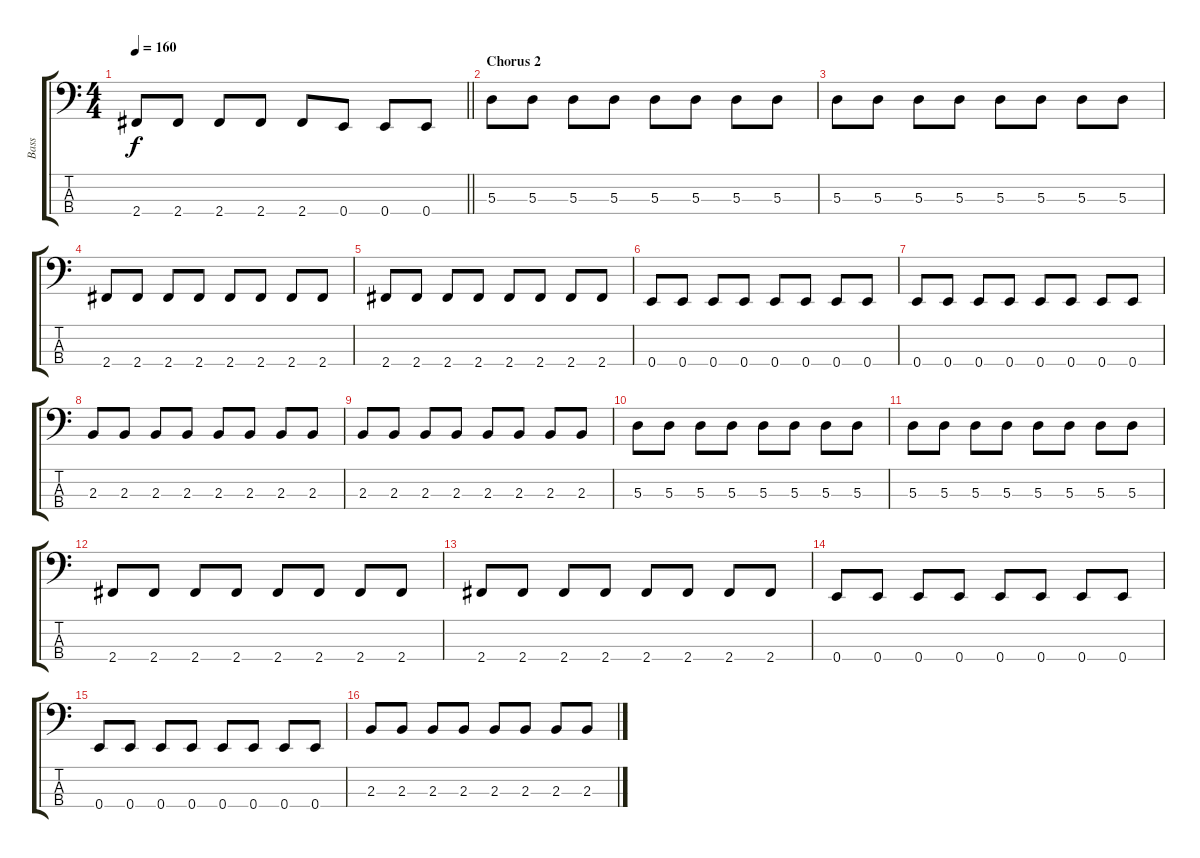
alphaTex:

\track ("Bass" "Bass") {instrument electricbassfinger}
\staff {score tabs}
\tuning (G2 D2 A1 E1) {hide}
\ts (4 4)
\tempo 160
\clef f4
\barLineRight lightlight
\ks c
2.4.8{dy f} 2.4.8 2.4.8 2.4.8 2.4.8 0.4.8 0.4.8 0.4.8 |
\section ("" "Chorus 2 ")
5.3.8 5.3.8 5.3.8 5.3.8 5.3.8 5.3.8 5.3.8 5.3.8 |
5.3.8 5.3.8 5.3.8 5.3.8 5.3.8 5.3.8 5.3.8 5.3.8 |
2.4.8 2.4.8 2.4.8 2.4.8 2.4.8 2.4.8 2.4.8 2.4.8 |
2.4.8 2.4.8 2.4.8 2.4.8 2.4.8 2.4.8 2.4.8 2.4.8 |
0.4.8 0.4.8 0.4.8 0.4.8 0.4.8 0.4.8 0.4.8 0.4.8 |
0.4.8 0.4.8 0.4.8 0.4.8 0.4.8 0.4.8 0.4.8 0.4.8 |
2.3.8 2.3.8 2.3.8 2.3.8 2.3.8 2.3.8 2.3.8 2.3.8 |
2.3.8 2.3.8 2.3.8 2.3.8 2.3.8 2.3.8 2.3.8 2.3.8 |
5.3.8 5.3.8 5.3.8 5.3.8 5.3.8 5.3.8 5.3.8 5.3.8 |
5.3.8 5.3.8 5.3.8 5.3.8 5.3.8 5.3.8 5.3.8 5.3.8 |
2.4.8 2.4.8 2.4.8 2.4.8 2.4.8 2.4.8 2.4.8 2.4.8 |
2.4.8 2.4.8 2.4.8 2.4.8 2.4.8 2.4.8 2.4.8 2.4.8 |
0.4.8 0.4.8 0.4.8 0.4.8 0.4.8 0.4.8 0.4.8 0.4.8 |
0.4.8 0.4.8 0.4.8 0.4.8 0.4.8 0.4.8 0.4.8 0.4.8 |
2.3.8 2.3.8 2.3.8 2.3.8 2.3.8 2.3.8 2.3.8 2.3.8
